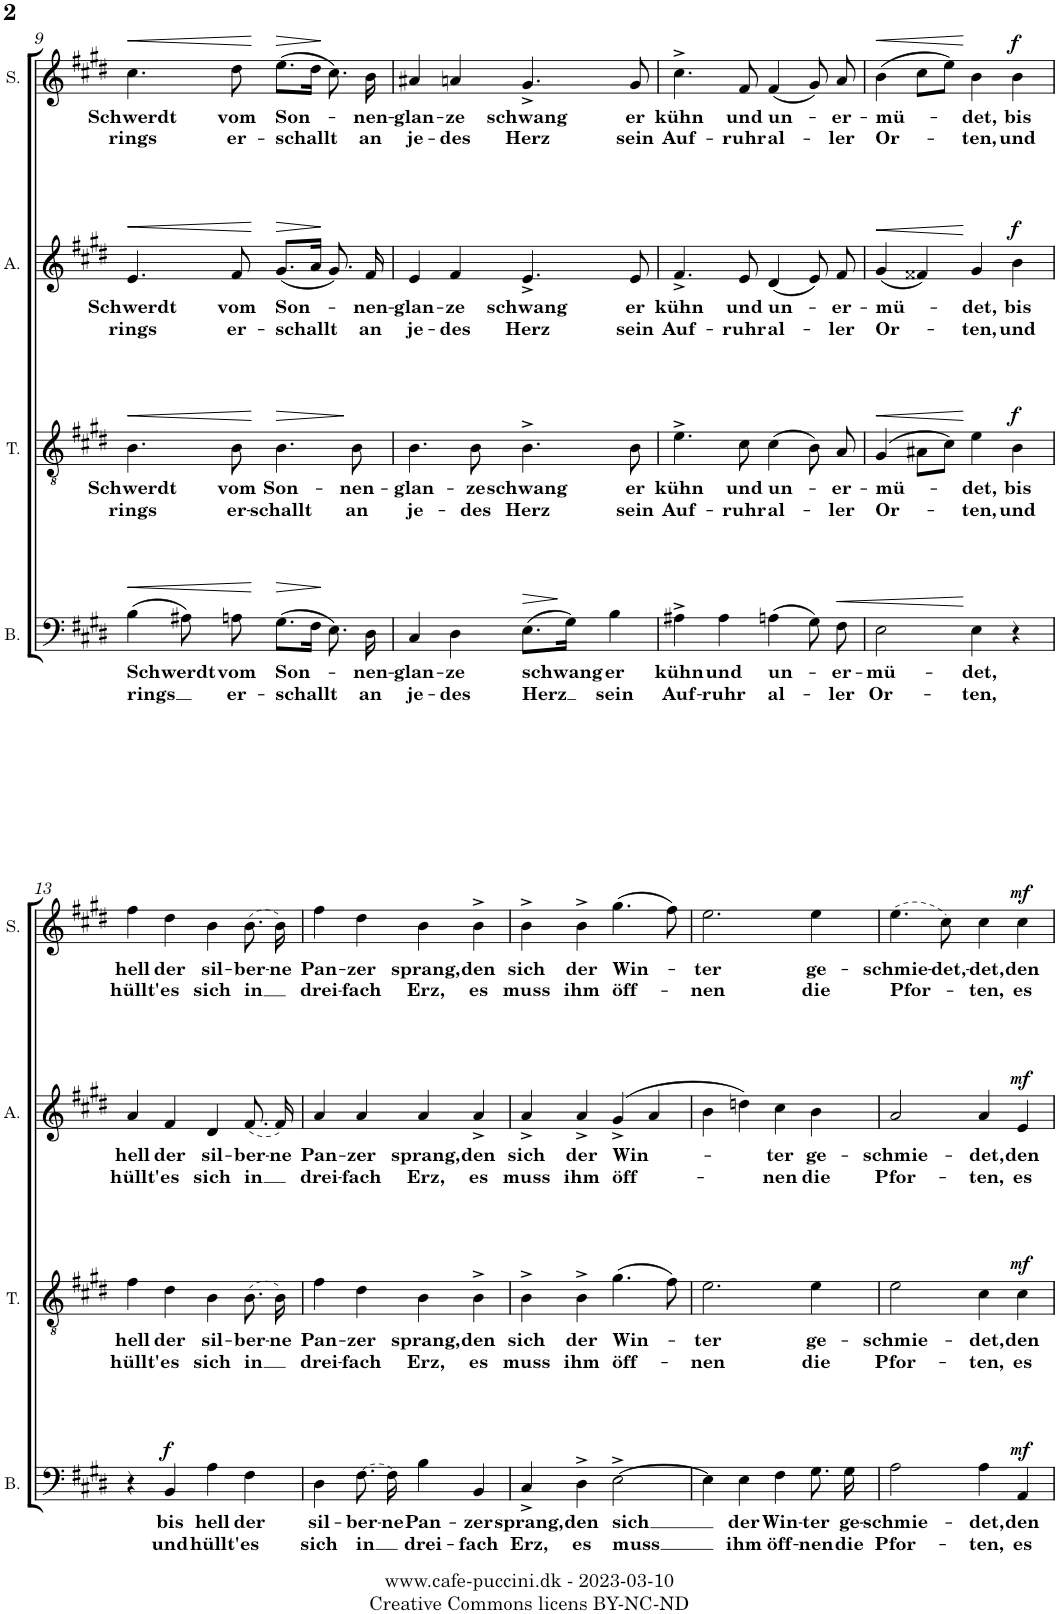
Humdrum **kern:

**kern	**text	**text	**dynam	**kern	**text	**text	**dynam	**kern	**text	**text	**dynam	**kern	**text	**text	**dynam
*part4	*part4	*part4	*part4	*part3	*part3	*part3	*part3	*part2	*part2	*part2	*part2	*part1	*part1	*part1	*part1
*staff4	*staff4	*staff4	*staff4	*staff3	*staff3	*staff3	*staff3	*staff2	*staff2	*staff2	*staff2	*staff1	*staff1	*staff1	*staff1
*I"Bass	*	*	*	*I"Tenor	*	*	*	*I"Alto	*	*	*	*I"Soprano	*	*	*
*I'B.	*	*	*	*I'T.	*	*	*	*I'A.	*	*	*	*I'S.	*	*	*
!!LO:PB:g=z
*clefF4	*	*	*	*clefGv2	*	*	*	*clefG2	*	*	*	*clefG2	*	*	*
*k[f#c#g#d#]	*	*	*	*k[f#c#g#d#]	*	*	*	*k[f#c#g#d#]	*	*	*	*k[f#c#g#d#]	*	*	*
*M4/4	*	*	*	*M4/4	*	*	*	*M4/4	*	*	*	*M4/4	*	*	*
*met(c)	*	*	*	*met(c)	*	*	*	*met(c)	*	*	*	*met(c)	*	*	*
=9	=9	=9	=9	=9	=9	=9	=9	=9	=9	=9	=9	=9	=9	=9	=9
!	!LO:LY:b	!LO:LY:b	!LO:HP:b	!	!LO:LY:b	!LO:LY:b	!LO:HP:b	!	!LO:LY:b	!LO:LY:b	!LO:HP:b	!	!LO:LY:b	!LO:LY:b	!LO:HP:b
(4B\	Schwerdt	rings	<	4.B\	Schwerdt	rings	<	4.e/	Schwerdt	rings	<	4.cc#\	Schwerdt	rings	<
8A#X\)	.	.	.	.	.	.	.	.	.	.	.	.	.	.	.
!	!LO:LY:b	!LO:LY:b	!	!	!LO:LY:b	!LO:LY:b	!	!	!LO:LY:b	!LO:LY:b	!	!	!LO:LY:b	!LO:LY:b	!
8An\	vom	er-	.	8B\	vom	er-	.	8f#/	vom	er-	.	8dd#\	vom	er-	.
!	!LO:LY:b	!LO:LY:b	!LO:HP:n=1:b	!	!LO:LY:b	!LO:LY:b	!LO:HP:n=1:b	!	!LO:LY:b	!LO:LY:b	!LO:HP:n=1:b	!	!LO:LY:b	!LO:LY:b	!LO:HP:n=1:b
(8.G#\L	Son-	-schallt	[ >	4.B\	Son-	-schallt	[ >	(8.g#/L	Son-	-schallt	[ >	(8.ee\L	Son-	-schallt	[ >
16F#\Jk	.	.	.	.	.	.	.	16a/Jk	.	.	.	16dd#\Jk	.	.	.
8.E\)	.	.	]	.	.	.	.	8.g#/)	.	.	]	8.cc#\)	.	.	]
!	!	!	!	!	!LO:LY:b	!LO:LY:b	!	!	!	!	!	!	!	!	!
.	.	.	.	8B\	-nen-	an	]	.	.	.	.	.	.	.	.
!	!LO:LY:b	!LO:LY:b	!	!	!	!	!	!	!LO:LY:b	!LO:LY:b	!	!	!LO:LY:b	!LO:LY:b	!
16D#\	-nen-	an	.	.	.	.	.	16f#/	-nen-	an	.	16b\	-nen-	an	.
=10	=10	=10	=10	=10	=10	=10	=10	=10	=10	=10	=10	=10	=10	=10	=10
!	!LO:LY:b	!LO:LY:b	!	!	!LO:LY:b	!LO:LY:b	!	!	!LO:LY:b	!LO:LY:b	!	!	!LO:LY:b	!LO:LY:b	!
4C#/	-glan-	je-	.	4.B\	-glan-	je-	.	4e/	-glan-	je-	.	4a#X/	-glan-	je-	.
!	!LO:LY:b	!LO:LY:b	!	!	!	!	!	!	!LO:LY:b	!LO:LY:b	!	!	!LO:LY:b	!LO:LY:b	!
4D#\	-ze	-des	.	.	.	.	.	4f#/	-ze	-des	.	4an/	-ze	-des	.
!	!	!	!	!	!LO:LY:b	!LO:LY:b	!	!	!	!	!	!	!	!	!
.	.	.	.	8B\	-ze	-des	.	.	.	.	.	.	.	.	.
!	!LO:LY:b	!LO:LY:b	!LO:HP:b	!	!LO:LY:b	!LO:LY:b	!	!	!LO:LY:b	!LO:LY:b	!	!	!LO:LY:b	!LO:LY:b	!
(8.E\L	schwang	Herz	>	4.B^\	schwang	Herz	.	4.e^/	schwang	Herz	.	4.g#^/	schwang	Herz	.
16G#\Jk)	.	.	]	.	.	.	.	.	.	.	.	.	.	.	.
!	!LO:LY:b	!LO:LY:b	!	!	!	!	!	!	!	!	!	!	!	!	!
4B\	er	sein	.	.	.	.	.	.	.	.	.	.	.	.	.
!	!	!	!	!	!LO:LY:b	!LO:LY:b	!	!	!LO:LY:b	!LO:LY:b	!	!	!LO:LY:b	!LO:LY:b	!
.	.	.	.	8B\	er	sein	.	8e/	er	sein	.	8g#/	er	sein	.
=11	=11	=11	=11	=11	=11	=11	=11	=11	=11	=11	=11	=11	=11	=11	=11
!	!LO:LY:b	!LO:LY:b	!	!	!LO:LY:b	!LO:LY:b	!	!	!LO:LY:b	!LO:LY:b	!	!	!LO:LY:b	!LO:LY:b	!
4A#X^\	kühn	Auf-	.	4.e^\	kühn	Auf-	.	4.f#^/	kühn	Auf-	.	4.cc#^\	kühn	Auf-	.
!	!LO:LY:b	!LO:LY:b	!	!	!	!	!	!	!	!	!	!	!	!	!
4A#\	und	-ruhr	.	.	.	.	.	.	.	.	.	.	.	.	.
!	!	!	!	!	!LO:LY:b	!LO:LY:b	!	!	!LO:LY:b	!LO:LY:b	!	!	!LO:LY:b	!LO:LY:b	!
.	.	.	.	8c#\	und	-ruhr	.	8e/	und	-ruhr	.	8f#/	und	-ruhr	.
!	!LO:LY:b	!LO:LY:b	!	!	!LO:LY:b	!LO:LY:b	!	!	!LO:LY:b	!LO:LY:b	!	!	!LO:LY:b	!LO:LY:b	!
(4An\	un-	al-	.	(4c#\	un-	al-	.	(4d#/	un-	al-	.	(4f#/	un-	al-	.
8G#\)	.	.	.	8B\)	.	.	.	8e/)	.	.	.	8g#/)	.	.	.
!	!LO:LY:b	!LO:LY:b	!LO:HP:b	!	!LO:LY:b	!LO:LY:b	!	!	!LO:LY:b	!LO:LY:b	!	!	!LO:LY:b	!LO:LY:b	!
8F#\	-er-	-ler	<	8A/	-er-	-ler	.	8f#/	-er-	-ler	.	8a/	-er-	-ler	.
=12	=12	=12	=12	=12	=12	=12	=12	=12	=12	=12	=12	=12	=12	=12	=12
!	!LO:LY:b	!LO:LY:b	!	!	!LO:LY:b	!LO:LY:b	!LO:HP:b	!	!LO:LY:b	!LO:LY:b	!LO:HP:b	!	!LO:LY:b	!LO:LY:b	!LO:HP:b
2E\	-mü-	Or-	.	(4G#/	-mü-	Or-	<	(4g#/	-mü-	Or-	<	(4b\	-mü-	Or-	<
.	.	.	.	8A#X\L	.	.	.	4f##X/)	.	.	.	8cc#\L	.	.	.
.	.	.	.	8c#\J)	.	.	.	.	.	.	.	8ee\J)	.	.	.
!	!LO:LY:b	!LO:LY:b	!	!	!LO:LY:b	!LO:LY:b	!	!	!LO:LY:b	!LO:LY:b	!	!	!LO:LY:b	!LO:LY:b	!
4E\	-det,	-ten,	[	4e\	-det,	-ten,	[	4g#/	-det,	-ten,	[	4b\	-det,	-ten,	[
!	!	!	!	!	!LO:LY:b	!LO:LY:b	!LO:DY:a	!	!LO:LY:b	!LO:LY:b	!LO:DY:a	!	!LO:LY:b	!LO:LY:b	!LO:DY:a
4r	.	.	.	4B\	bis	und	f	4b\	bis	und	f	4b\	bis	und	f
!!LO:LB:g=z
=13	=13	=13	=13	=13	=13	=13	=13	=13	=13	=13	=13	=13	=13	=13	=13
!	!	!	!	!	!LO:LY:b	!LO:LY:b	!	!	!LO:LY:b	!LO:LY:b	!	!	!LO:LY:b	!LO:LY:b	!
4r	.	.	.	4f#\	hell	hüllt'	.	4a/	hell	hüllt'	.	4ff#\	hell	hüllt'	.
!	!LO:LY:b	!LO:LY:b	!LO:DY:a	!	!LO:LY:b	!LO:LY:b	!	!	!LO:LY:b	!LO:LY:b	!	!	!LO:LY:b	!LO:LY:b	!
4BB/	bis	und	f	4d#\	der	es	.	4f#/	der	es	.	4dd#\	der	es	.
!	!LO:LY:b	!LO:LY:b	!	!	!LO:LY:b	!LO:LY:b	!	!	!LO:LY:b	!LO:LY:b	!	!	!LO:LY:b	!LO:LY:b	!
4A\	hell	hüllt'	.	4B\	sil-	sich	.	4d#/	sil-	sich	.	4b\	sil-	sich	.
!	!LO:LY:b	!LO:LY:b	!	!	!LO:LY:b	!LO:LY:b	!	!	!LO:LY:b	!LO:LY:b	!	!	!LO:LY:b	!LO:LY:b	!
4F#\	der	es	.	(8.B\	-ber-	in	.	(8.f#/	-ber-	in	.	(8.b\	-ber-	in	.
!	!	!	!	!	!LO:LY:b	!	!	!	!LO:LY:b	!	!	!	!LO:LY:b	!	!
.	.	.	.	16B\)	-ne	.	.	16f#/)	-ne	.	.	16b\)	-ne	.	.
=14	=14	=14	=14	=14	=14	=14	=14	=14	=14	=14	=14	=14	=14	=14	=14
!	!LO:LY:b	!LO:LY:b	!	!	!LO:LY:b	!LO:LY:b	!	!	!LO:LY:b	!LO:LY:b	!	!	!LO:LY:b	!LO:LY:b	!
4D#\	sil-	sich	.	4f#\	Pan-	drei-	.	4a/	Pan-	drei-	.	4ff#\	Pan-	drei-	.
!LO:T:dash	!LO:LY:b	!LO:LY:b	!	!	!LO:LY:b	!LO:LY:b	!	!	!LO:LY:b	!LO:LY:b	!	!	!LO:LY:b	!LO:LY:b	!
[8.F#\	-ber-	in	.	4d#\	-zer	-fach	.	4a/	-zer	-fach	.	4dd#\	-zer	-fach	.
!	!LO:LY:b	!	!	!	!	!	!	!	!	!	!	!	!	!	!
16F#\]	-ne	.	.	.	.	.	.	.	.	.	.	.	.	.	.
!	!LO:LY:b	!LO:LY:b	!	!	!LO:LY:b	!LO:LY:b	!	!	!LO:LY:b	!LO:LY:b	!	!	!LO:LY:b	!LO:LY:b	!
4B\	Pan-	drei-	.	4B\	sprang,	Erz,	.	4a/	sprang,	Erz,	.	4b\	sprang,	Erz,	.
!	!LO:LY:b	!LO:LY:b	!	!	!LO:LY:b	!LO:LY:b	!	!	!LO:LY:b	!LO:LY:b	!	!	!LO:LY:b	!LO:LY:b	!
4BB/	-zer	-fach	.	4B^\	den	es	.	4a^/	den	es	.	4b^\	den	es	.
=15	=15	=15	=15	=15	=15	=15	=15	=15	=15	=15	=15	=15	=15	=15	=15
!	!LO:LY:b	!LO:LY:b	!	!	!LO:LY:b	!LO:LY:b	!	!	!LO:LY:b	!LO:LY:b	!	!	!LO:LY:b	!LO:LY:b	!
4C#^/	sprang,	Erz,	.	4B^\	sich	muss	.	4a^/	sich	muss	.	4b^\	sich	muss	.
!	!LO:LY:b	!LO:LY:b	!	!	!LO:LY:b	!LO:LY:b	!	!	!LO:LY:b	!LO:LY:b	!	!	!LO:LY:b	!LO:LY:b	!
4D#^\	den	es	.	4B^\	der	ihm	.	4a^/	der	ihm	.	4b^\	der	ihm	.
!	!LO:LY:b	!LO:LY:b	!	!	!LO:LY:b	!LO:LY:b	!	!	!LO:LY:b	!LO:LY:b	!	!	!LO:LY:b	!LO:LY:b	!
[2E^\	sich	muss	.	(4.g#\	Win-	öff-	.	(>4g#^/	Win-	öff-	.	(4.gg#\	Win-	öff-	.
.	.	.	.	.	.	.	.	4a/	.	.	.	.	.	.	.
.	.	.	.	8f#\)	.	.	.	.	.	.	.	8ff#\)	.	.	.
=16	=16	=16	=16	=16	=16	=16	=16	=16	=16	=16	=16	=16	=16	=16	=16
!	!	!	!	!	!LO:LY:b	!LO:LY:b	!	!	!	!	!	!	!LO:LY:b	!LO:LY:b	!
4E\]	.	.	.	2.e\	-ter	-nen	.	4b\	.	.	.	2.ee\	-ter	-nen	.
!	!LO:LY:b	!LO:LY:b	!	!	!	!	!	!	!	!	!	!	!	!	!
4E\	der	ihm	.	.	.	.	.	4ddn\)	.	.	.	.	.	.	.
!	!LO:LY:b	!LO:LY:b	!	!	!	!	!	!	!LO:LY:b	!LO:LY:b	!	!	!	!	!
4F#\	Win-	öff-	.	.	.	.	.	4cc#\	-ter	-nen	.	.	.	.	.
!	!LO:LY:b	!LO:LY:b	!	!	!LO:LY:b	!LO:LY:b	!	!	!LO:LY:b	!LO:LY:b	!	!	!LO:LY:b	!LO:LY:b	!
8.G#\	-ter	-nen	.	4e\	ge-	die	.	4b\	ge-	die	.	4ee\	ge-	die	.
!	!LO:LY:b	!LO:LY:b	!	!	!	!	!	!	!	!	!	!	!	!	!
16G#\	ge-	die	.	.	.	.	.	.	.	.	.	.	.	.	.
=17	=17	=17	=17	=17	=17	=17	=17	=17	=17	=17	=17	=17	=17	=17	=17
!	!LO:LY:b	!LO:LY:b	!	!	!LO:LY:b	!LO:LY:b	!	!	!LO:LY:b	!LO:LY:b	!	!	!LO:LY:b	!LO:LY:b	!
2A\	-schmie-	Pfor-	.	2e\	-schmie-	Pfor-	.	2a/	-schmie-	Pfor-	.	(4.ee\	-schmie-	Pfor-	.
!	!	!	!	!	!	!	!	!	!	!	!	!	!LO:LY:b	!	!
.	.	.	.	.	.	.	.	.	.	.	.	8cc#\)	-det,-	.	.
!	!LO:LY:b	!LO:LY:b	!	!	!LO:LY:b	!LO:LY:b	!	!	!LO:LY:b	!LO:LY:b	!	!	!LO:LY:b	!LO:LY:b	!
4A\	-det,	-ten,	.	4c#\	-det,	-ten,	.	4a/	-det,	-ten,	.	4cc#\	-det,	-ten,	.
!	!LO:LY:b	!LO:LY:b	!LO:DY:a	!	!LO:LY:b	!LO:LY:b	!LO:DY:a	!	!LO:LY:b	!LO:LY:b	!LO:DY:a	!	!LO:LY:b	!LO:LY:b	!LO:DY:a
4AA/	den	es	mf	4c#\	den	es	mf	4e/	den	es	mf	4cc#\	den	es	mf
=	=	=	=	=	=	=	=	=	=	=	=	=	=	=	=
*-	*-	*-	*-	*-	*-	*-	*-	*-	*-	*-	*-	*-	*-	*-	*-
